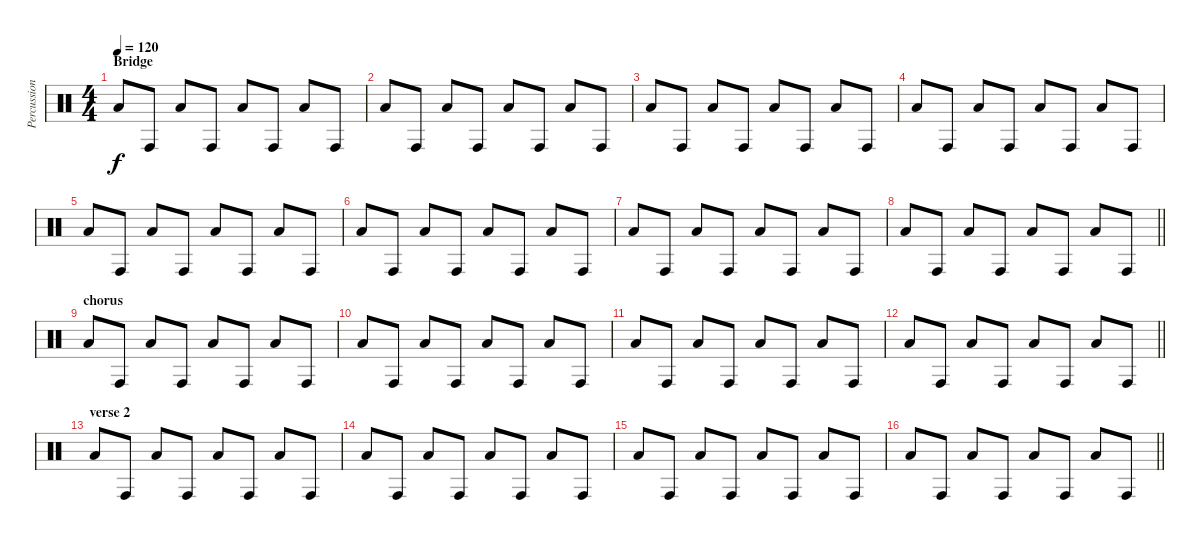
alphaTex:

\track ("Percussion" "Percussion") {instrument percussion}
\staff {score}
\articulation defaults
\ts (4 4)
\section ("" "Bridge")
\tempo 120
\clef neutral
\ks c "Low Tom (hit)".8{dy f} "Conga high (hit)".8 "Low Tom (hit)".8 "Conga high (hit)".8 "Low Tom (hit)".8 "Conga high (hit)".8 "Low Tom (hit)".8 "Conga high (hit)".8
|
"Low Tom (hit)".8 "Conga high (hit)".8 "Low Tom (hit)".8 "Conga high (hit)".8 "Low Tom (hit)".8 "Conga high (hit)".8 "Low Tom (hit)".8 "Conga high (hit)".8 |
"Low Tom (hit)".8 "Conga high (hit)".8 "Low Tom (hit)".8 "Conga high (hit)".8 "Low Tom (hit)".8 "Conga high (hit)".8 "Low Tom (hit)".8 "Conga high (hit)".8 |
"Low Tom (hit)".8 "Conga high (hit)".8 "Low Tom (hit)".8 "Conga high (hit)".8 "Low Tom (hit)".8 "Conga high (hit)".8 "Low Tom (hit)".8 "Conga high (hit)".8 |
"Low Tom (hit)".8 "Conga high (hit)".8 "Low Tom (hit)".8 "Conga high (hit)".8 "Low Tom (hit)".8 "Conga high (hit)".8 "Low Tom (hit)".8 "Conga high (hit)".8 |
"Low Tom (hit)".8 "Conga high (hit)".8 "Low Tom (hit)".8 "Conga high (hit)".8 "Low Tom (hit)".8 "Conga high (hit)".8 "Low Tom (hit)".8 "Conga high (hit)".8 |
"Low Tom (hit)".8 "Conga high (hit)".8 "Low Tom (hit)".8 "Conga high (hit)".8 "Low Tom (hit)".8 "Conga high (hit)".8 "Low Tom (hit)".8 "Conga high (hit)".8 |
\barLineRight lightlight "Low Tom (hit)".8 "Conga high (hit)".8 "Low Tom (hit)".8 "Conga high (hit)".8 "Low Tom (hit)".8 "Conga high (hit)".8 "Low Tom (hit)".8 "Conga high (hit)".8
|
\section ("" "chorus")
"Low Tom (hit)".8 "Conga high (hit)".8 "Low Tom (hit)".8 "Conga high (hit)".8 "Low Tom (hit)".8 "Conga high (hit)".8 "Low Tom (hit)".8 "Conga high (hit)".8 |
"Low Tom (hit)".8 "Conga high (hit)".8 "Low Tom (hit)".8 "Conga high (hit)".8 "Low Tom (hit)".8 "Conga high (hit)".8 "Low Tom (hit)".8 "Conga high (hit)".8 |
"Low Tom (hit)".8 "Conga high (hit)".8 "Low Tom (hit)".8 "Conga high (hit)".8 "Low Tom (hit)".8 "Conga high (hit)".8 "Low Tom (hit)".8 "Conga high (hit)".8 |
\barLineRight lightlight "Low Tom (hit)".8 "Conga high (hit)".8 "Low Tom (hit)".8 "Conga high (hit)".8 "Low Tom (hit)".8 "Conga high (hit)".8 "Low Tom (hit)".8 "Conga high (hit)".8
|
\section ("" "verse 2")
"Low Tom (hit)".8 "Conga high (hit)".8 "Low Tom (hit)".8 "Conga high (hit)".8 "Low Tom (hit)".8 "Conga high (hit)".8 "Low Tom (hit)".8 "Conga high (hit)".8 |
"Low Tom (hit)".8 "Conga high (hit)".8 "Low Tom (hit)".8 "Conga high (hit)".8 "Low Tom (hit)".8 "Conga high (hit)".8 "Low Tom (hit)".8 "Conga high (hit)".8 |
"Low Tom (hit)".8 "Conga high (hit)".8 "Low Tom (hit)".8 "Conga high (hit)".8 "Low Tom (hit)".8 "Conga high (hit)".8 "Low Tom (hit)".8 "Conga high (hit)".8 |
\barLineRight lightlight "Low Tom (hit)".8 "Conga high (hit)".8 "Low Tom (hit)".8 "Conga high (hit)".8 "Low Tom (hit)".8 "Conga high (hit)".8 "Low Tom (hit)".8 "Conga high (hit)".8
